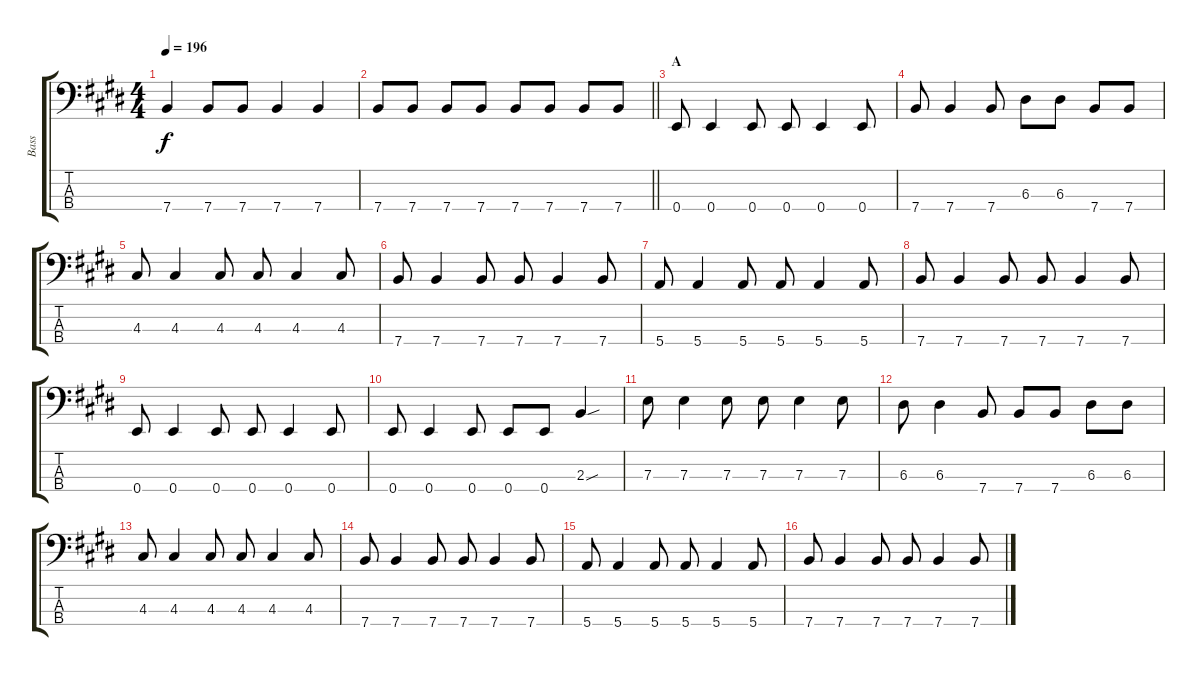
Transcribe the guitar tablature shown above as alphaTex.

\track ("Bass" "Bass") {instrument electricbassfinger}
\staff {score tabs}
\tuning (G2 D2 A1 E1) {hide}
\ts (4 4)
\tempo 196
\clef f4
\ks e
7.4.4{dy f} 7.4.8 7.4.8 7.4.4 7.4.4 |
\barLineRight lightlight
7.4.8 7.4.8 7.4.8 7.4.8 7.4.8 7.4.8 7.4.8 7.4.8 |
\section ("" "A")
0.4.8 0.4.4 0.4.8 0.4.8 0.4.4 0.4.8 |
7.4.8 7.4.4 7.4.8 6.3.8 6.3.8 7.4.8 7.4.8 |
4.3.8 4.3.4 4.3.8 4.3.8 4.3.4 4.3.8 |
7.4.8 7.4.4 7.4.8 7.4.8 7.4.4 7.4.8 |
5.4.8 5.4.4 5.4.8 5.4.8 5.4.4 5.4.8 |
7.4.8 7.4.4 7.4.8 7.4.8 7.4.4 7.4.8 |
0.4.8 0.4.4 0.4.8 0.4.8 0.4.4 0.4.8 |
0.4.8 0.4.4 0.4.8 0.4.8 0.4.8 2.3{sou}.4 |
7.3.8 7.3.4 7.3.8 7.3.8 7.3.4 7.3.8 |
6.3.8 6.3.4 7.4.8 7.4.8 7.4.8 6.3.8 6.3.8 |
4.3.8 4.3.4 4.3.8 4.3.8 4.3.4 4.3.8 |
7.4.8 7.4.4 7.4.8 7.4.8 7.4.4 7.4.8 |
5.4.8 5.4.4 5.4.8 5.4.8 5.4.4 5.4.8 |
7.4.8 7.4.4 7.4.8 7.4.8 7.4.4 7.4.8
